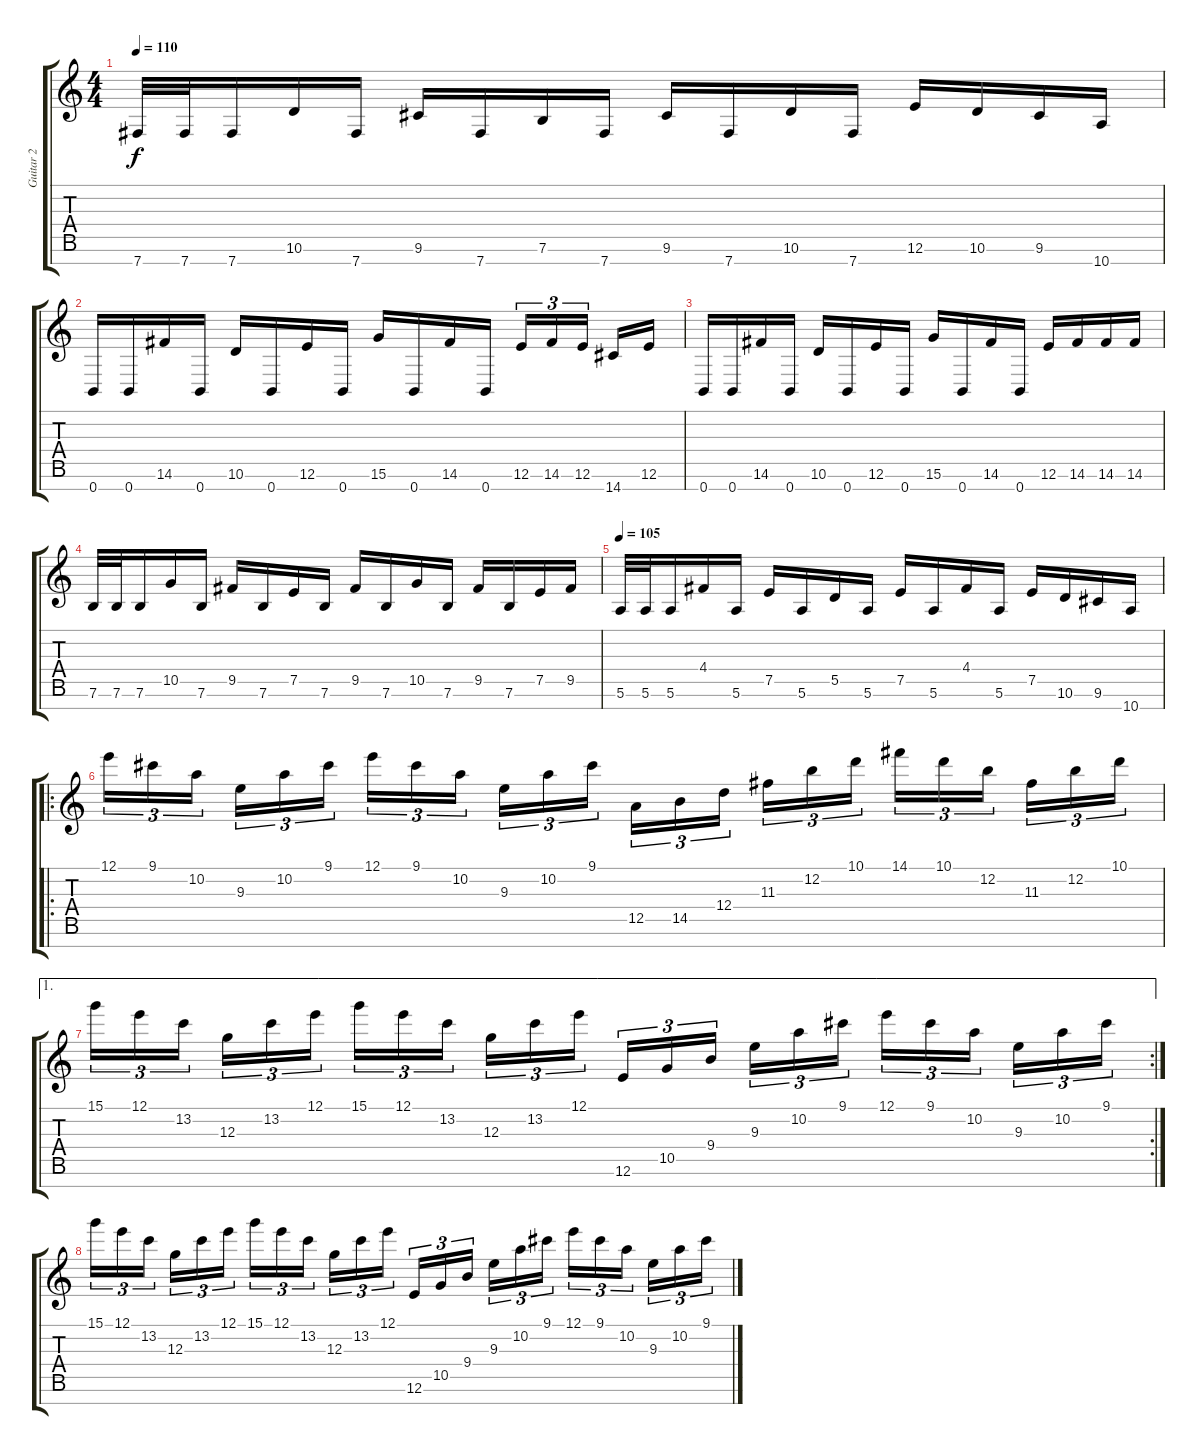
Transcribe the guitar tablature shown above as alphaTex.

\track ("Guitar 2" "Guitar 2") {instrument distortionguitar}
\staff {score tabs}
\tuning (E4 B3 G3 D3 A2 E2 B1) {hide}
\ts (4 4)
\tempo 110
\clef g2
\ks c
7.7.32{dy f} 7.7.32 7.7.16 10.6.16 7.7.16 9.6.16 7.7.16 7.6.16 7.7.16 9.6.16 7.7.16 10.6.16 7.7.16 12.6.16 10.6.16 9.6.16 10.7.16 |
0.7.16 0.7.16 14.6.16 0.7.16 10.6.16 0.7.16 12.6.16 0.7.16 15.6.16 0.7.16 14.6.16 0.7.16 12.6.16{tu (3 2)} 14.6.16{tu (3 2)} 12.6.16{tu (3 2) beam splitsecondary} 14.7.16 12.6.16 |
0.7.16 0.7.16 14.6.16 0.7.16 10.6.16 0.7.16 12.6.16 0.7.16 15.6.16 0.7.16 14.6.16 0.7.16 12.6.16 14.6.16 14.6.16 14.6.16 |
7.6.32 7.6.32 7.6.16 10.5.16 7.6.16 9.5.16 7.6.16 7.5.16 7.6.16 9.5.16 7.6.16 10.5.16 7.6.16 9.5.16 7.6.16 7.5.16 9.5.16 |
\tempo 105
5.6.32 5.6.32 5.6.16 4.4.16 5.6.16 7.5.16 5.6.16 5.5.16 5.6.16 7.5.16 5.6.16 4.4.16 5.6.16 7.5.16 10.6.16 9.6.16 10.7.16 |
\ro
12.1.16{tu (3 2)} 9.1.16{tu (3 2)} 10.2.16{tu (3 2) beam splitsecondary} 9.3.16{tu (3 2)} 10.2.16{tu (3 2)} 9.1.16{tu (3 2)} 12.1.16{tu (3 2)} 9.1.16{tu (3 2)} 10.2.16{tu (3 2) beam splitsecondary} 9.3.16{tu (3 2)} 10.2.16{tu (3 2)} 9.1.16{tu (3 2)} 12.5.16{tu (3 2)} 14.5.16{tu (3 2)} 12.4.16{tu (3 2) beam splitsecondary} 11.3.16{tu (3 2)} 12.2.16{tu (3 2)} 10.1.16{tu (3 2)} 14.1.16{tu (3 2)} 10.1.16{tu (3 2)} 12.2.16{tu (3 2) beam splitsecondary} 11.3.16{tu (3 2)} 12.2.16{tu (3 2)} 10.1.16{tu (3 2)} |
\ae 1
\rc 2
15.1.16{tu (3 2)} 12.1.16{tu (3 2)} 13.2.16{tu (3 2) beam splitsecondary} 12.3.16{tu (3 2)} 13.2.16{tu (3 2)} 12.1.16{tu (3 2)} 15.1.16{tu (3 2)} 12.1.16{tu (3 2)} 13.2.16{tu (3 2) beam splitsecondary} 12.3.16{tu (3 2)} 13.2.16{tu (3 2)} 12.1.16{tu (3 2)} 12.6.16{tu (3 2)} 10.5.16{tu (3 2)} 9.4.16{tu (3 2) beam splitsecondary} 9.3.16{tu (3 2)} 10.2.16{tu (3 2)} 9.1.16{tu (3 2)} 12.1.16{tu (3 2)} 9.1.16{tu (3 2)} 10.2.16{tu (3 2) beam splitsecondary} 9.3.16{tu (3 2)} 10.2.16{tu (3 2)} 9.1.16{tu (3 2)} |
15.1.16{tu (3 2)} 12.1.16{tu (3 2)} 13.2.16{tu (3 2) beam splitsecondary} 12.3.16{tu (3 2)} 13.2.16{tu (3 2)} 12.1.16{tu (3 2)} 15.1.16{tu (3 2)} 12.1.16{tu (3 2)} 13.2.16{tu (3 2) beam splitsecondary} 12.3.16{tu (3 2)} 13.2.16{tu (3 2)} 12.1.16{tu (3 2)} 12.6.16{tu (3 2)} 10.5.16{tu (3 2)} 9.4.16{tu (3 2) beam splitsecondary} 9.3.16{tu (3 2)} 10.2.16{tu (3 2)} 9.1.16{tu (3 2)} 12.1.16{tu (3 2)} 9.1.16{tu (3 2)} 10.2.16{tu (3 2) beam splitsecondary} 9.3.16{tu (3 2)} 10.2.16{tu (3 2)} 9.1.16{tu (3 2)}
